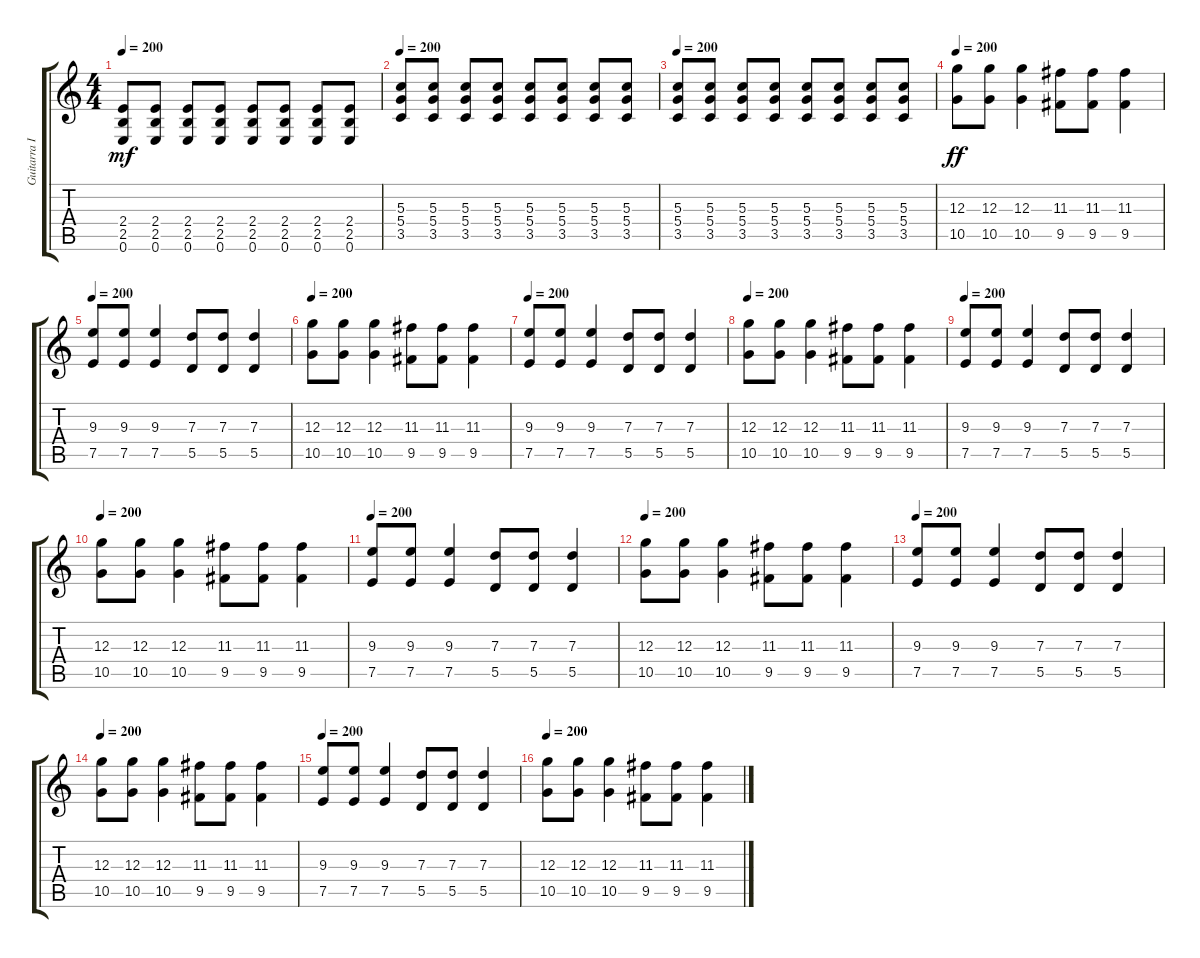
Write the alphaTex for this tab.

\track ("Guitarra II" "Guitarra I") {instrument distortionguitar}
\staff {score tabs}
\tuning (E4 B3 G3 D3 A2 E2) {hide}
\ts (4 4)
\tempo 200
\clef g2
\ks c
(2.4 2.5 0.6).8{dy mf} (2.4 2.5 0.6).8 (2.4 2.5 0.6).8 (2.4 2.5 0.6).8 (2.4 2.5 0.6).8 (2.4 2.5 0.6).8 (2.4 2.5 0.6).8 (2.4 2.5 0.6).8 |
\tempo 200
(5.3 5.4 3.5).8 (5.3 5.4 3.5).8 (5.3 5.4 3.5).8 (5.3 5.4 3.5).8 (5.3 5.4 3.5).8 (5.3 5.4 3.5).8 (5.3 5.4 3.5).8 (5.3 5.4 3.5).8 |
\tempo 200
(5.3 5.4 3.5).8 (5.3 5.4 3.5).8 (5.3 5.4 3.5).8 (5.3 5.4 3.5).8 (5.3 5.4 3.5).8 (5.3 5.4 3.5).8 (5.3 5.4 3.5).8 (5.3 5.4 3.5).8 |
\tempo 200
(12.3 10.5).8{dy ff} (12.3 10.5).8 (12.3 10.5).4 (11.3 9.5).8 (11.3 9.5).8 (11.3 9.5).4 |
\tempo 200
(9.3 7.5).8 (9.3 7.5).8 (9.3 7.5).4 (7.3 5.5).8 (7.3 5.5).8 (7.3 5.5).4 |
\tempo 200
(12.3 10.5).8 (12.3 10.5).8 (12.3 10.5).4 (11.3 9.5).8 (11.3 9.5).8 (11.3 9.5).4 |
\tempo 200
(9.3 7.5).8 (9.3 7.5).8 (9.3 7.5).4 (7.3 5.5).8 (7.3 5.5).8 (7.3 5.5).4 |
\tempo 200
(12.3 10.5).8 (12.3 10.5).8 (12.3 10.5).4 (11.3 9.5).8 (11.3 9.5).8 (11.3 9.5).4 |
\tempo 200
(9.3 7.5).8 (9.3 7.5).8 (9.3 7.5).4 (7.3 5.5).8 (7.3 5.5).8 (7.3 5.5).4 |
\tempo 200
(12.3 10.5).8 (12.3 10.5).8 (12.3 10.5).4 (11.3 9.5).8 (11.3 9.5).8 (11.3 9.5).4 |
\tempo 200
(9.3 7.5).8 (9.3 7.5).8 (9.3 7.5).4 (7.3 5.5).8 (7.3 5.5).8 (7.3 5.5).4 |
\tempo 200
(12.3 10.5).8 (12.3 10.5).8 (12.3 10.5).4 (11.3 9.5).8 (11.3 9.5).8 (11.3 9.5).4 |
\tempo 200
(9.3 7.5).8 (9.3 7.5).8 (9.3 7.5).4 (7.3 5.5).8 (7.3 5.5).8 (7.3 5.5).4 |
\tempo 200
(12.3 10.5).8 (12.3 10.5).8 (12.3 10.5).4 (11.3 9.5).8 (11.3 9.5).8 (11.3 9.5).4 |
\tempo 200
(9.3 7.5).8 (9.3 7.5).8 (9.3 7.5).4 (7.3 5.5).8 (7.3 5.5).8 (7.3 5.5).4 |
\tempo 200
(12.3 10.5).8 (12.3 10.5).8 (12.3 10.5).4 (11.3 9.5).8 (11.3 9.5).8 (11.3 9.5).4
